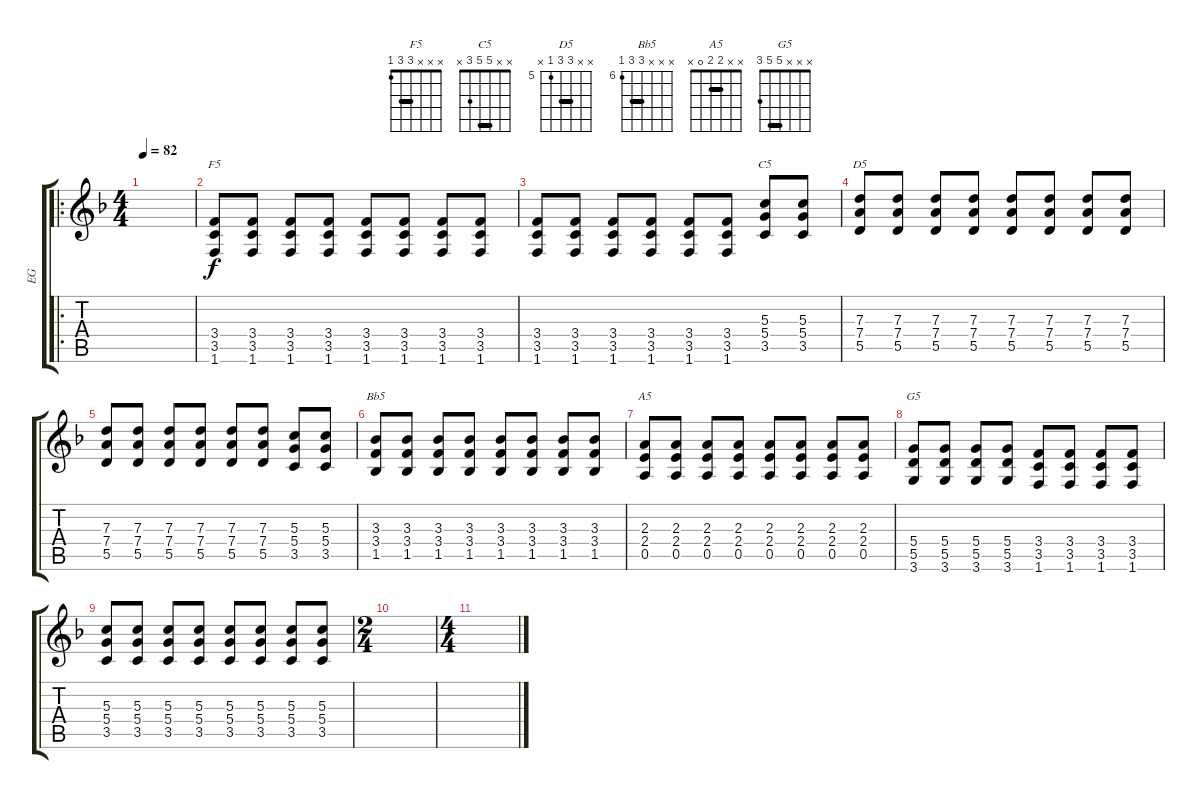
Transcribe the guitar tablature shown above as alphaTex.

\track ("EG" "EG") {instrument overdrivenguitar}
\staff {score tabs}
\tuning (E4 B3 G3 D3 A2 E2) {hide}
\chord ("F5" x x x 3 3 1) {barre 3}
\chord ("C5" x x 5 5 3 x) {barre 5}
\chord ("D5" x x 7 7 5 x) {firstfret 5 barre 7}
\chord ("Bb5" x x x 8 8 6) {firstfret 6 barre 8}
\chord ("A5" x x 2 2 0 x) {barre 2}
\chord ("G5" x x x 5 5 3) {barre 5}
\ro
\ts (4 4)
\tempo 82
\clef g2
\ks f
|
(3.4 3.5 1.6).8{ch "F5"} (3.4 3.5 1.6).8 (3.4 3.5 1.6).8 (3.4 3.5 1.6).8 (3.4 3.5 1.6).8 (3.4 3.5 1.6).8 (3.4 3.5 1.6).8 (3.4 3.5 1.6).8 |
(3.4 3.5 1.6).8 (3.4 3.5 1.6).8 (3.4 3.5 1.6).8 (3.4 3.5 1.6).8 (3.4 3.5 1.6).8 (3.4 3.5 1.6).8 (5.3 5.4 3.5).8{ch "C5"} (5.3 5.4 3.5).8 |
(7.3 7.4 5.5).8{ch "D5"} (7.3 7.4 5.5).8 (7.3 7.4 5.5).8 (7.3 7.4 5.5).8 (7.3 7.4 5.5).8 (7.3 7.4 5.5).8 (7.3 7.4 5.5).8 (7.3 7.4 5.5).8 |
(7.3 7.4 5.5).8 (7.3 7.4 5.5).8 (7.3 7.4 5.5).8 (7.3 7.4 5.5).8 (7.3 7.4 5.5).8 (7.3 7.4 5.5).8 (5.3 5.4 3.5).8 (5.3 5.4 3.5).8 |
(3.3 3.4 1.5).8{ch "Bb5"} (3.3 3.4 1.5).8 (3.3 3.4 1.5).8 (3.3 3.4 1.5).8 (3.3 3.4 1.5).8 (3.3 3.4 1.5).8 (3.3 3.4 1.5).8 (3.3 3.4 1.5).8 |
(2.3 2.4 0.5).8{ch "A5"} (2.3 2.4 0.5).8 (2.3 2.4 0.5).8 (2.3 2.4 0.5).8 (2.3 2.4 0.5).8 (2.3 2.4 0.5).8 (2.3 2.4 0.5).8 (2.3 2.4 0.5).8 |
(5.4 5.5 3.6).8{ch "G5"} (5.4 5.5 3.6).8 (5.4 5.5 3.6).8 (5.4 5.5 3.6).8 (3.4 3.5 1.6).8 (3.4 3.5 1.6).8 (3.4 3.5 1.6).8 (3.4 3.5 1.6).8 |
(5.3 5.4 3.5).8 (5.3 5.4 3.5).8 (5.3 5.4 3.5).8 (5.3 5.4 3.5).8 (5.3 5.4 3.5).8 (5.3 5.4 3.5).8 (5.3 5.4 3.5).8 (5.3 5.4 3.5).8 |
\ts (2 4)
|
\ts (4 4)
